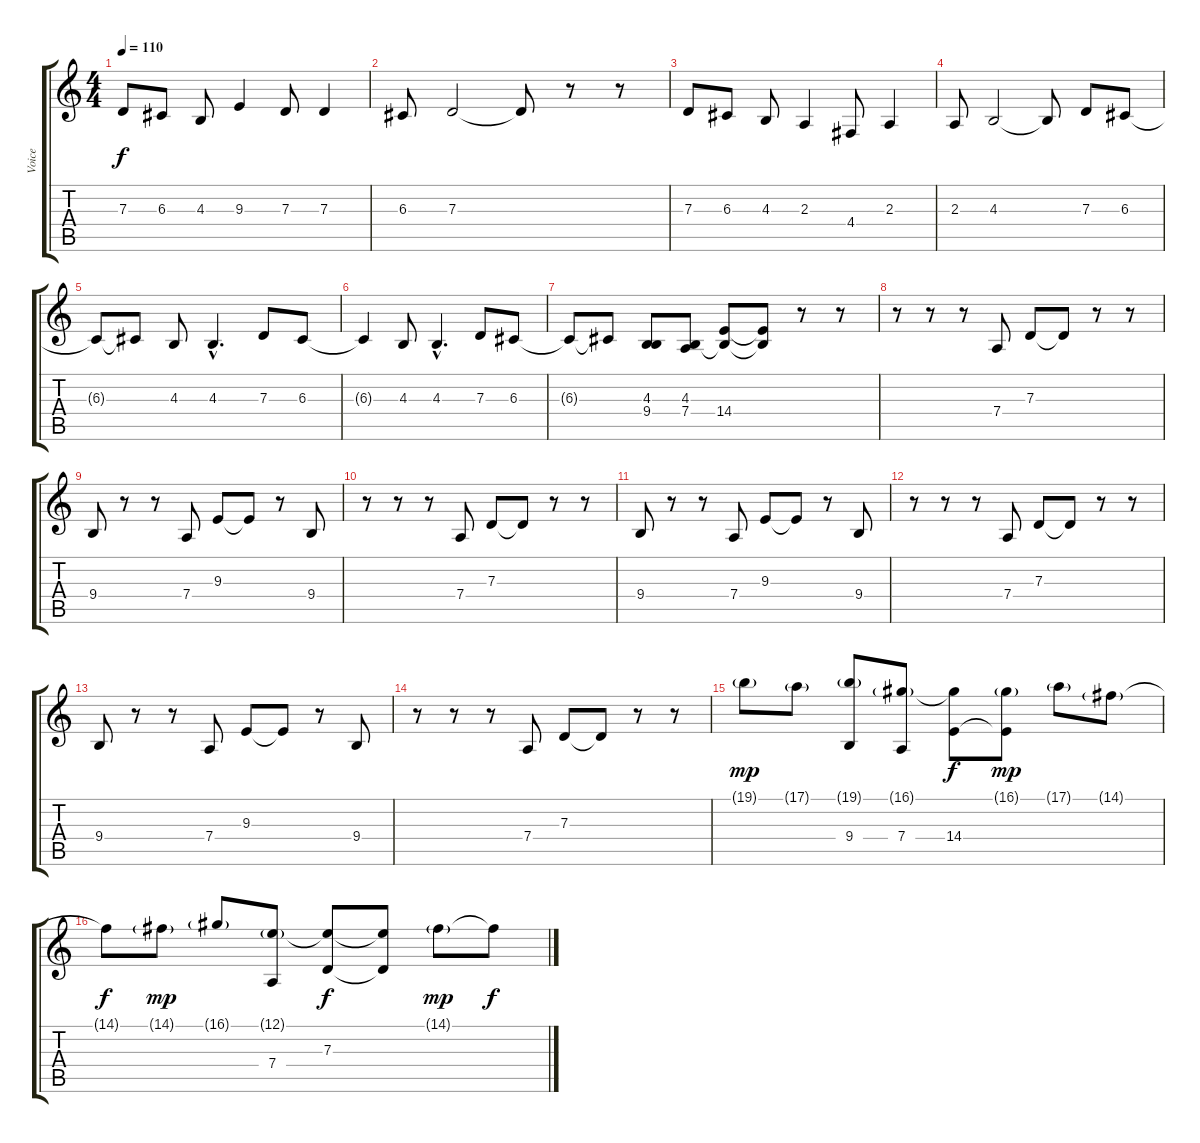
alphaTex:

\track ("Voice" "Voice") {instrument flute}
\staff {score tabs}
\tuning (E4 B3 G3 D3 A2 E2) {hide}
\ts (4 4)
\tempo 110
\clef g2
\ks c
7.3.8{dy f} 6.3.8 4.3.8 9.3.4 7.3.8 7.3.4 |
6.3.8 7.3.2 7.3{t}.8 r.8 r.8 |
7.3.8 6.3.8 4.3.8 2.3.4 4.4.8 2.3.4 |
2.3.8 4.3.2 4.3{t}.8 7.3.8 6.3.8 |
6.3{t}.8 6.3{t}.8 4.3.8 4.3{hac}.4{d} 7.3.8 6.3.8 |
6.3{t}.4 4.3.8 4.3{hac}.4{d} 7.3.8 6.3.8 |
6.3{t}.8 6.3{t}.8 (4.3 9.4).8 (4.3 7.4).8 (4.3{t} 14.4).8 (4.3{t} 14.4{t}).8 r.8 r.8 |
r.8 r.8 r.8 7.4.8 7.3.8 7.3{t}.8 r.8 r.8 |
9.4.8 r.8 r.8 7.4.8 9.3.8 9.3{t}.8 r.8 9.4.8 |
r.8 r.8 r.8 7.4.8 7.3.8 7.3{t}.8 r.8 r.8 |
9.4.8 r.8 r.8 7.4.8 9.3.8 9.3{t}.8 r.8 9.4.8 |
r.8 r.8 r.8 7.4.8 7.3.8 7.3{t}.8 r.8 r.8 |
9.4.8 r.8 r.8 7.4.8 9.3.8 9.3{t}.8 r.8 9.4.8 |
r.8 r.8 r.8 7.4.8 7.3.8 7.3{t}.8 r.8 r.8 |
19.1{g}.8{dy mp} 17.1{g}.8 (19.1{g} 9.4).8 (16.1{g} 7.4).8 (16.1{t} 14.4).8{dy f} (16.1{g} 14.4{t}).8{dy mp} 17.1{g}.8 14.1{g}.8 |
14.1{t}.8{dy f} 14.1{g}.8{dy mp} 16.1{g}.8 (12.1{g} 7.4).8 (12.1{t} 7.3).8{dy f} (12.1{t} 7.3{t}).8 14.1{g}.8{dy mp} 14.1{t}.8{dy f}
